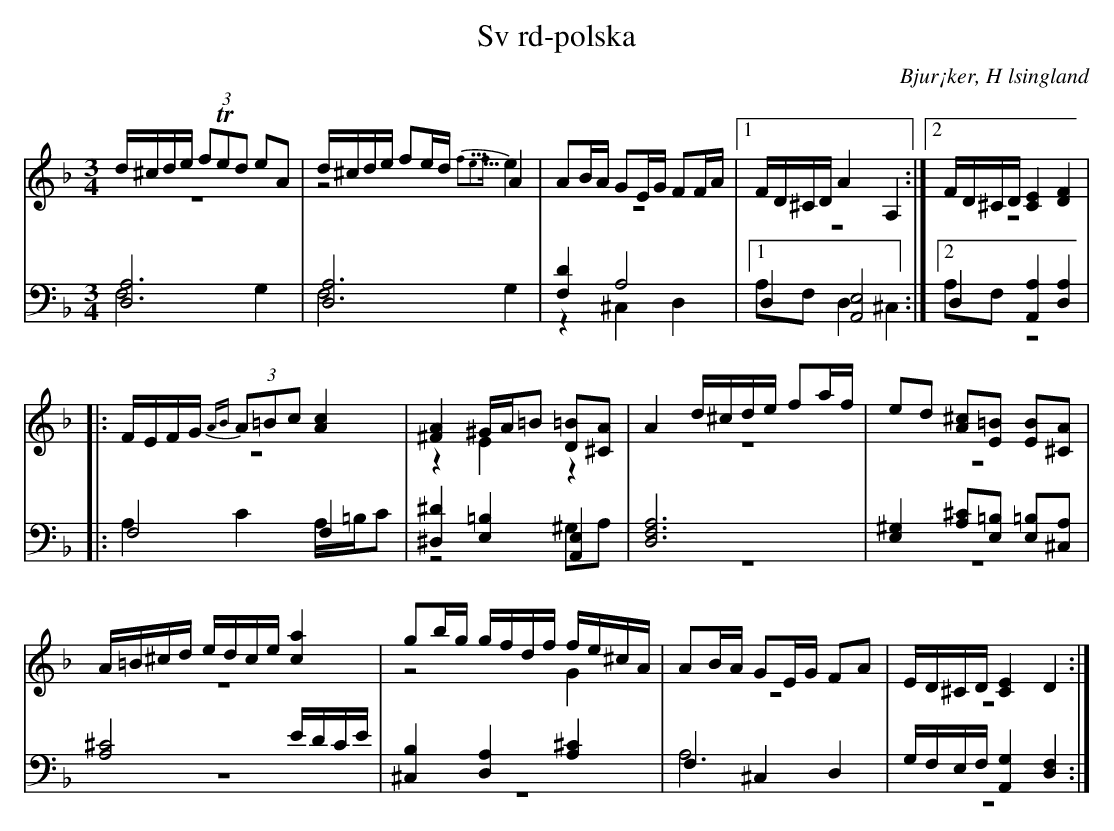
X:1
T: Sv rd-polska
O: Bjur¡ker, H lsingland
M: 3/4
L: 1/8
K: Dm
V:1
V:2 merge
V:3
V:4 merge
V:1
d/^c/d/e/ (3fTed eA|d/^c/d/e/ fe/d/ A2|AB/A/ GE/G/ FF/A/|1 F/D/^C/D/ A2 A,2:|2 F/D/^C/D/ [C2E2] [D2F2]|
|:F/E/F/G/ (3{AB}A=Bc [A2c2]|[^F2A2] ^G/A/=B [D=B][^CA]|A2 d/^c/d/e/ fa/f/|ed [A^c][E=B] [EB][^CA]|
A/=B/^c/d/ e/d/c/e/ [c2a2]|gb/g/ g/f/d/f/ f/e/^c/A/|AB/A/ GE/G/ FA|E/D/^C/D/ [C2E2] D2:|
V:2
z6|z4 {f5/4e5/4f}e2|z6|1 z6:|2 z6|
|:z6|z2 E2 z2|z6|z6|
z6|z4 G2|z6|z6:|
V:3 clef=bass
[D,6A,6]|[D,6A,6]|[F,2D2] A,4|1 D,2 [A,,4E,4]:|2 D,2 [A,,2A,2] [D,2A,2]|
|:F,4 F,2|[^D,2^D2] [E,2=B,2] [A,,2E,2]|[D,6F,6A,6]|[E,2^G,2] [A,^C][E,=B,] [E,=B,][^C,A,]|
[A,4^C4] E/D/C/E/|[^C,2B,2]  [D,2A,2] [A,2^C2]|F,2 ^C,2 D,2|G,/F,/E,/F,/ [A,,2G,2] [D,2F,2]:|
V:4 clef=bass
F,4 G,2|F,4 G,2|z2 ^C,2 D,2|1 A,F, D,2 ^C,2:|2 A,F,  z4|
|:A,2 C2 A,/=B,/C|z4 ^G,A,|z6|z6|
z6|z6|A,6|z6:|
